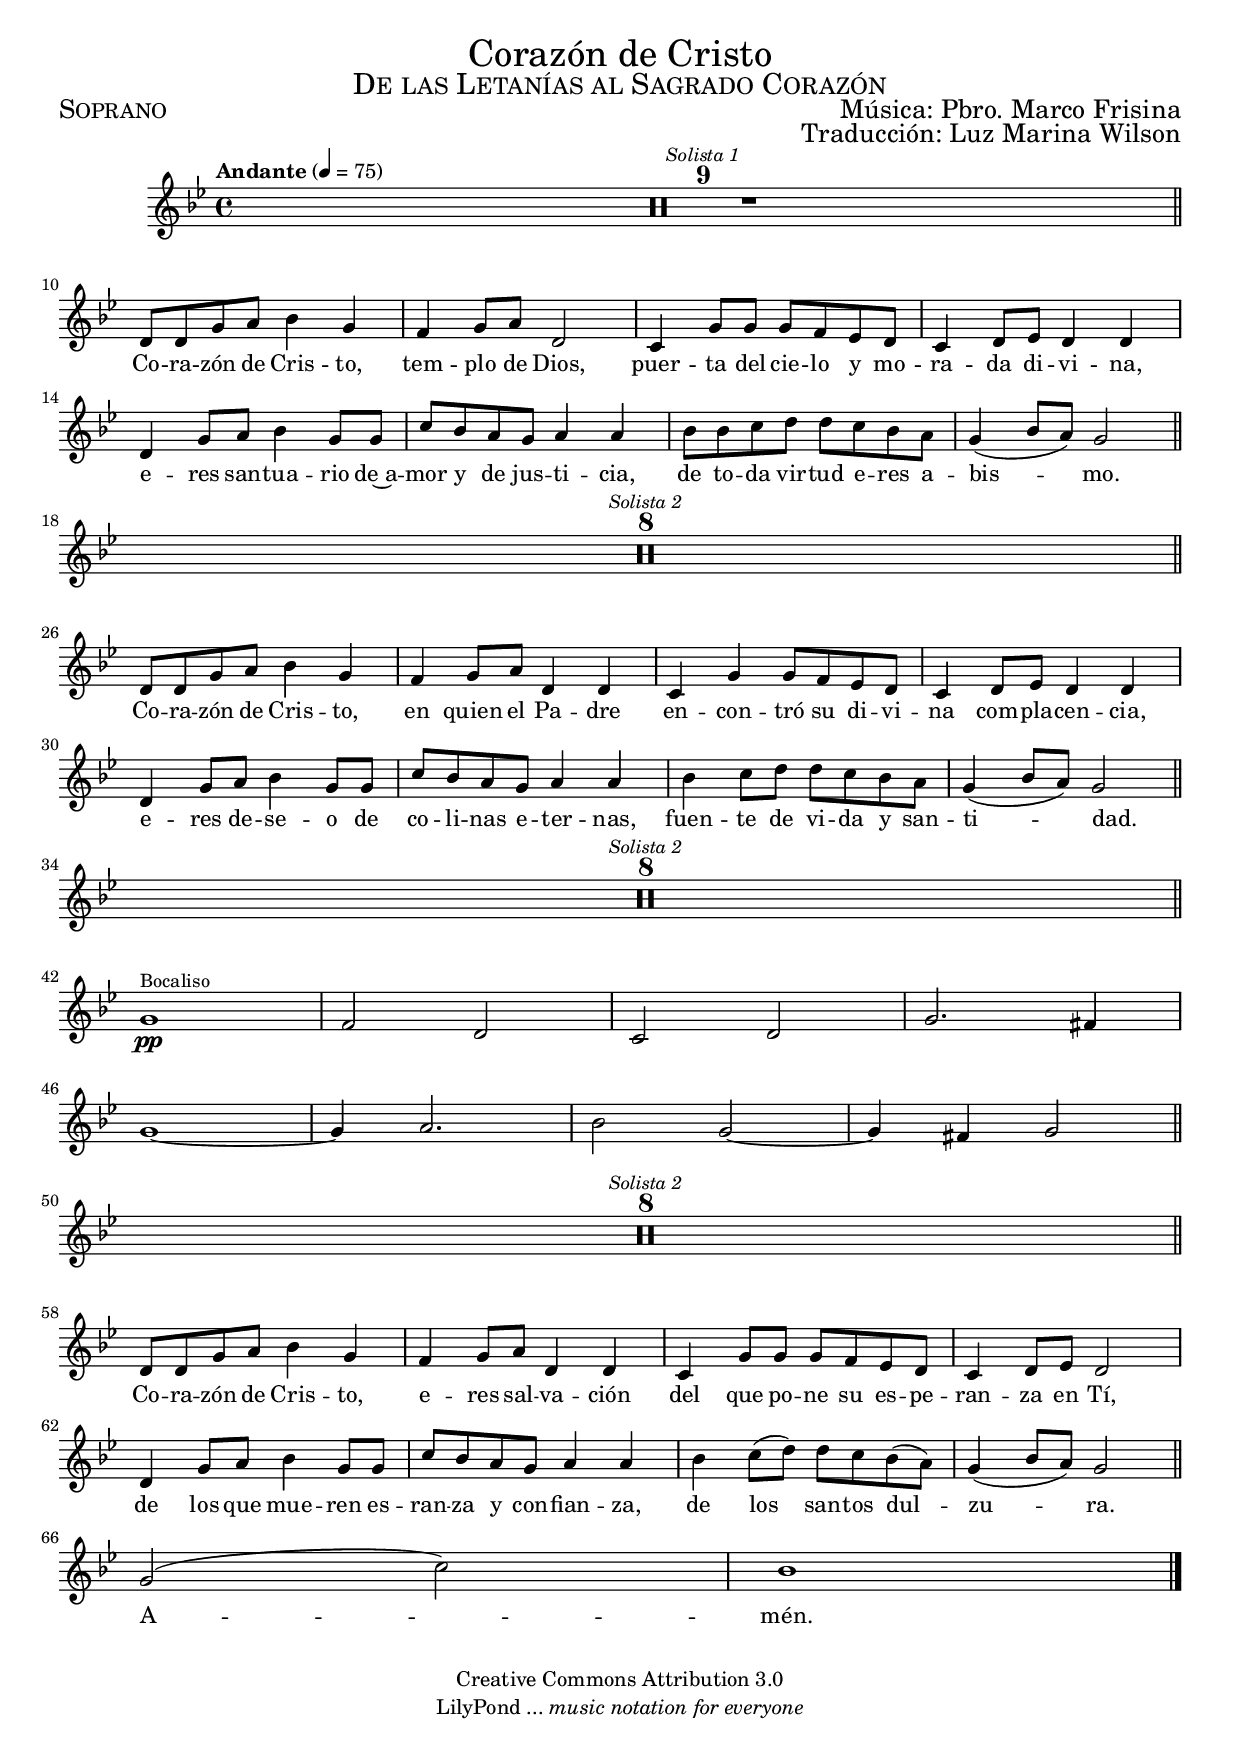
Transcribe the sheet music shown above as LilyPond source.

% ****************************************************************
%	Corazon de Cristo - Soprano
%	by serach.sam@
% ****************************************************************
\language "espanol"
\version "2.19.80"

% --- Includes
\include "global.ily"
\include "soprano.ily"

% --- Tamaño del pentagrama
#(set-global-staff-size 18)

% --- Cabecera
\markup { \fill-line { \center-column { \fontsize #5 "Corazón de Cristo" \fontsize #3 \caps "De las Letanías al Sagrado Corazón"} } }
\markup { \fill-line { \fontsize #2 \caps "Soprano" \center-column { \fontsize #2 "Música: Pbro. Marco Frisina" } } }
\markup { \fill-line { "" \center-column { \fontsize #2 "Traducción: Luz Marina Wilson" } } }

\header {
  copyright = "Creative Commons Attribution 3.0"
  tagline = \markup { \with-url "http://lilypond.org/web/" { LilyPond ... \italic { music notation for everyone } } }
  breakbefore = ##t
}

% --- Partitura
\score {
  <<
    \new Staff {
      \new Voice = "soprano" {
        <<
          %\set Staff.midiInstrument = #"piano"
          \global
          \soprano
        >>
      }
    }
    \new Lyrics{ \lyricsto "soprano"{ \letraSoprano } }
  >>
  \midi {}
  \layout {}
}

% --- Pagina
\paper {
  #(set-default-paper-size "letter")
  #(include-special-characters)
}